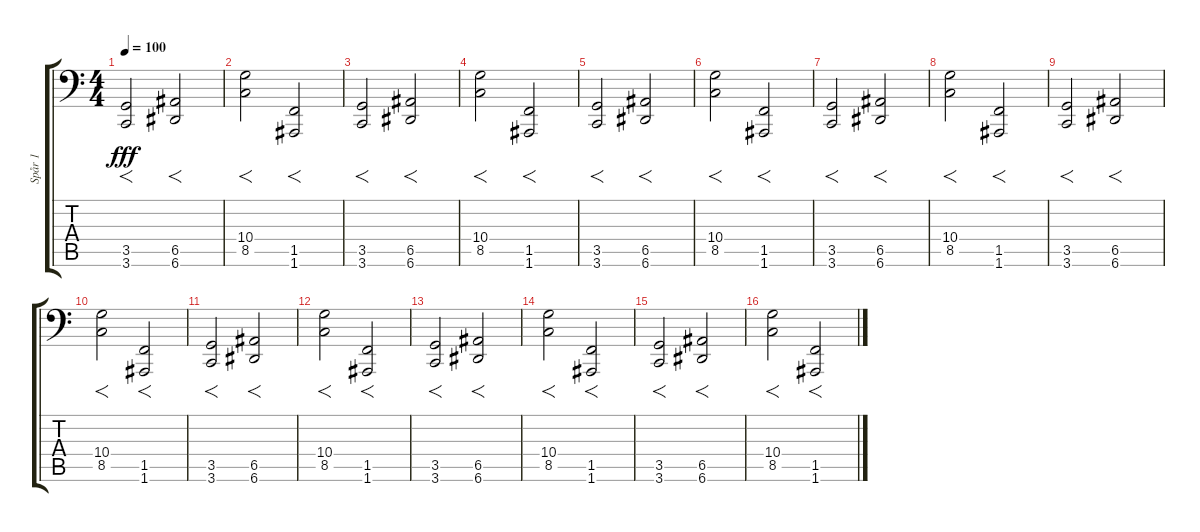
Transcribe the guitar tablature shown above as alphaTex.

\track ("Spår 1" "Spår 1") {instrument synthstrings1}
\staff {score tabs}
\tuning (B3 Gb3 D3 A2 E2 A1) {hide}
\ts (4 4)
\tempo 100
\clef f4
\ks c
(3.5 3.6).2{f dy fff instrument synthstrings1} (6.5 6.6).2{f} |
(10.4 8.5).2{f} (1.5 1.6).2{f} |
(3.5 3.6).2{f} (6.5 6.6).2{f} |
(10.4 8.5).2{f} (1.5 1.6).2{f} |
(3.5 3.6).2{f} (6.5 6.6).2{f} |
(10.4 8.5).2{f} (1.5 1.6).2{f} |
(3.5 3.6).2{f} (6.5 6.6).2{f} |
(10.4 8.5).2{f} (1.5 1.6).2{f} |
(3.5 3.6).2{f} (6.5 6.6).2{f} |
(10.4 8.5).2{f} (1.5 1.6).2{f} |
(3.5 3.6).2{f} (6.5 6.6).2{f} |
(10.4 8.5).2{f} (1.5 1.6).2{f} |
(3.5 3.6).2{f} (6.5 6.6).2{f} |
(10.4 8.5).2{f} (1.5 1.6).2{f} |
(3.5 3.6).2{f} (6.5 6.6).2{f} |
(10.4 8.5).2{f} (1.5 1.6).2{f}
